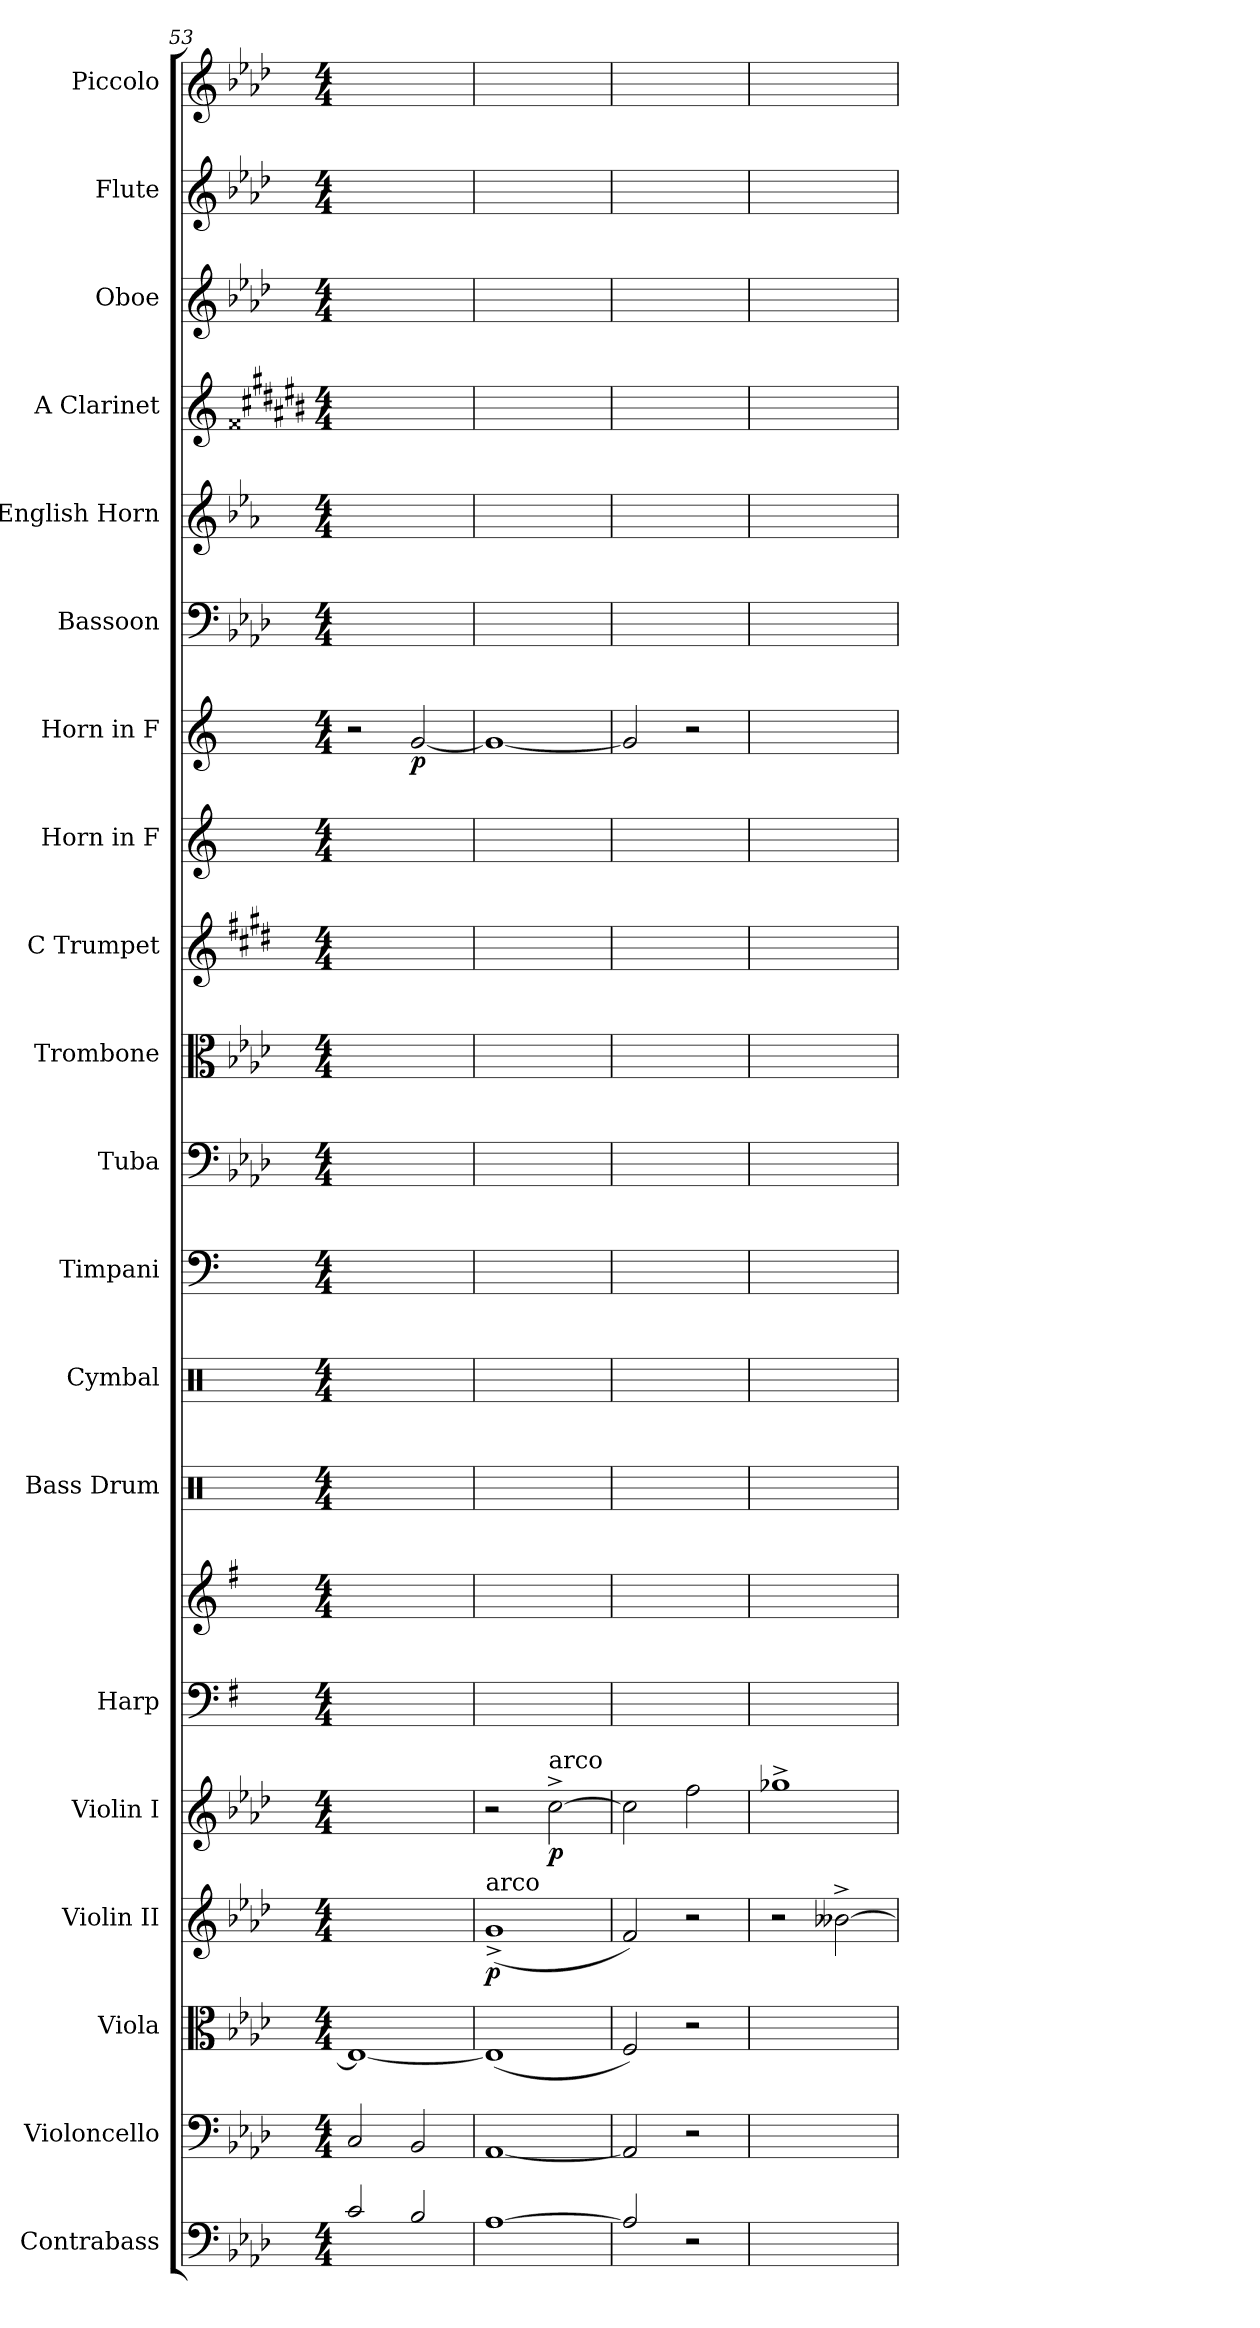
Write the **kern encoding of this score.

**kern	**kern	**kern	**kern	**dynam	**kern	**dynam	**kern	**kern	**kern	**kern	**kern	**kern	**kern	**kern	**kern	**kern	**dynam	**kern	**kern	**kern	**kern	**kern	**kern
*part20	*part19	*part18	*part17	*part17	*part16	*part16	*part15	*part15	*part14	*part13	*part12	*part11	*part10	*part9	*part8	*part7	*part7	*part6	*part5	*part4	*part3	*part2	*part1
*staff21	*staff20	*staff19	*staff18	*staff18	*staff17	*staff17	*staff16	*staff15	*staff14	*staff13	*staff12	*staff11	*staff10	*staff9	*staff8	*staff7	*staff7	*staff6	*staff5	*staff4	*staff3	*staff2	*staff1
*I"Contrabass	*I"Violoncello	*I"Viola	*I"Violin II	*	*I"Violin I	*	*I"Harp	*	*I"Bass Drum	*I"Cymbal	*I"Timpani	*I"Tuba	*I"Trombone	*I"C Trumpet	*I"Horn in F	*I"Horn in F	*	*I"Bassoon	*I"English Horn	*I"A Clarinet	*I"Oboe	*I"Flute	*I"Piccolo
*I'Cb.	*I'Vlc.	*I'Vla.	*I'Vln.II	*	*I'Vln.I	*	*I'Hrp.	*	*I'B. Dr.	*I'Cym.	*I'Timp.	*I'Tba.	*I'Trb.	*I'C Tpt.	*	*	*	*I'Bsn.	*I'E. Hn.	*I'A Cl.	*I'Ob.	*I'Fl.	*I'Picc.
*clefF4	*clefF4	*clefC3	*clefG2	*	*clefG2	*	*clefF4	*clefG2	*clefX	*clefX	*clefF4	*clefF4	*clefC3	*clefG2	*clefG2	*clefG2	*	*clefF4	*clefG2	*clefG2	*clefG2	*clefG2	*clefG2
*ITrd7c12	*	*	*	*	*	*	*	*	*	*	*	*	*	*	*ITrd4c7	*ITrd4c7	*	*	*ITrd4c7	*ITrd2c3	*	*	*ITrd-7c-12
*k[b-e-a-d-]	*k[b-e-a-d-]	*k[b-e-a-d-]	*k[b-e-a-d-]	*	*k[b-e-a-d-]	*	*k[f#]	*k[f#]	*k[]	*k[]	*k[]	*k[b-e-a-d-]	*k[b-e-a-d-]	*k[f#c#g#d#]	*k[b-]	*k[b-]	*	*k[b-e-a-d-]	*k[b-e-a-d-]	*k[f##c#g#d#a#e#b#]	*k[b-e-a-d-]	*k[b-e-a-d-]	*k[b-e-a-d-]
*M4/4	*M4/4	*M4/4	*M4/4	*	*M4/4	*	*M4/4	*M4/4	*M4/4	*M4/4	*M4/4	*M4/4	*M4/4	*M4/4	*M4/4	*M4/4	*	*M4/4	*M4/4	*M4/4	*M4/4	*M4/4	*M4/4
=53	=53	=53	=53	=53	=53	=53	=53	=53	=53	=53	=53	=53	=53	=53	=53	=53	=53	=53	=53	=53	=53	=53	=53
2C/	2C/	1En_	1ryy	.	1ryy	.	1ryy	1ryy	1ryy	1ryy	1ryy	1ryy	1ryy	1ryy	1ryy	2r	.	1ryy	1ryy	1ryy	1ryy	1ryy	1ryy
!	!	!	!	!	!	!	!	!	!	!	!	!	!	!	!	!	!LO:DY:b	!	!	!	!	!	!
2BB-/	2BB-/	.	.	.	.	.	.	.	.	.	.	.	.	.	.	[2c/	p	.	.	.	.	.	.
=54	=54	=54	=54	=54	=54	=54	=54	=54	=54	=54	=54	=54	=54	=54	=54	=54	=54	=54	=54	=54	=54	=54	=54
!	!	!	!LO:TX:a:t=arco	!	!	!	!	!	!	!	!	!	!	!	!	!	!	!	!	!	!	!	!
!	!	!	!	!LO:DY:b	!	!	!	!	!	!	!	!	!	!	!	!	!	!	!	!	!	!	!
[1AA-	[1AA-	(<1E]	(<1g^	p	2r	.	1ryy	1ryy	1ryy	1ryy	1ryy	1ryy	1ryy	1ryy	1ryy	1c_	.	1ryy	1ryy	1ryy	1ryy	1ryy	1ryy
!	!	!	!	!	!LO:TX:a:t=arco	!	!	!	!	!	!	!	!	!	!	!	!	!	!	!	!	!	!
!	!	!	!	!	!	!LO:DY:b	!	!	!	!	!	!	!	!	!	!	!	!	!	!	!	!	!
.	.	.	.	.	[2cc^\	p	.	.	.	.	.	.	.	.	.	.	.	.	.	.	.	.	.
=55	=55	=55	=55	=55	=55	=55	=55	=55	=55	=55	=55	=55	=55	=55	=55	=55	=55	=55	=55	=55	=55	=55	=55
2AA-/]	2AA-/]	2F/)	2f/)	.	2cc\]	.	1ryy	1ryy	1ryy	1ryy	1ryy	1ryy	1ryy	1ryy	1ryy	2c/]	.	1ryy	1ryy	1ryy	1ryy	1ryy	1ryy
2r	2r	2r	2r	.	2ff\	.	.	.	.	.	.	.	.	.	.	2r	.	.	.	.	.	.	.
=56	=56	=56	=56	=56	=56	=56	=56	=56	=56	=56	=56	=56	=56	=56	=56	=56	=56	=56	=56	=56	=56	=56	=56
1ryy	1ryy	1ryy	2r	.	1gg-X^	.	1ryy	1ryy	1ryy	1ryy	1ryy	1ryy	1ryy	1ryy	1ryy	1ryy	.	1ryy	1ryy	1ryy	1ryy	1ryy	1ryy
.	.	.	[2b--X^\	.	.	.	.	.	.	.	.	.	.	.	.	.	.	.	.	.	.	.	.
=	=	=	=	=	=	=	=	=	=	=	=	=	=	=	=	=	=	=	=	=	=	=	=
*-	*-	*-	*-	*-	*-	*-	*-	*-	*-	*-	*-	*-	*-	*-	*-	*-	*-	*-	*-	*-	*-	*-	*-
